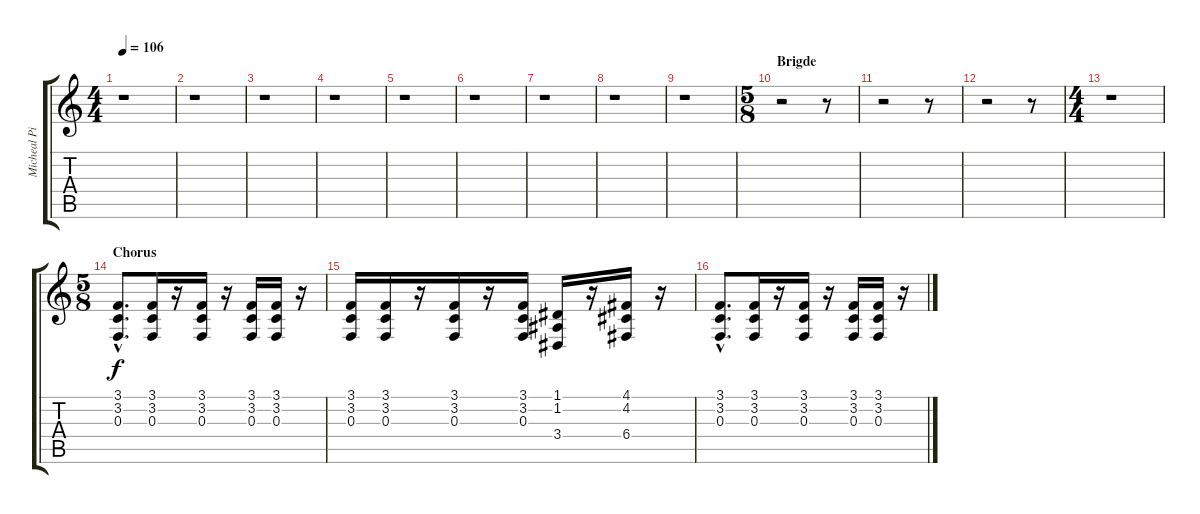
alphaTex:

\track ("Micheal Pinella" "Micheal Pi") {instrument drawbarorgan}
\staff {score tabs}
\tuning (D4 A3 F3 C3 G2 D2) {hide}
\ts (4 4)
\tempo 106
\clef g2
\ks c
r.1{dy f} |
r.1 |
r.1 |
r.1 |
r.1 |
r.1 |
r.1 |
r.1 |
r.1 |
\ts (5 8)
\section ("" "Brigde")
r.2 r.8 |
r.2 r.8 |
r.2 r.8 |
\ts (4 4)
r.1 |
\ts (5 8)
\section ("" "Chorus")
(3.1{hac} 3.2{hac} 0.3{hac}).8{d} (3.1 3.2 0.3).16 r.16 (3.1 3.2 0.3).16 r.16 (3.1 3.2 0.3).16 (3.1 3.2 0.3).16 r.16 |
(3.1 3.2 0.3).16 (3.1 3.2 0.3).16 r.16 (3.1 3.2 0.3).16 r.16 (3.1 3.2 0.3).16 (1.1 1.2 3.4).16 r.16 (4.1 4.2 6.4).16 r.16 |
(3.1{hac} 3.2{hac} 0.3{hac}).8{d} (3.1 3.2 0.3).16 r.16 (3.1 3.2 0.3).16 r.16 (3.1 3.2 0.3).16 (3.1 3.2 0.3).16 r.16
